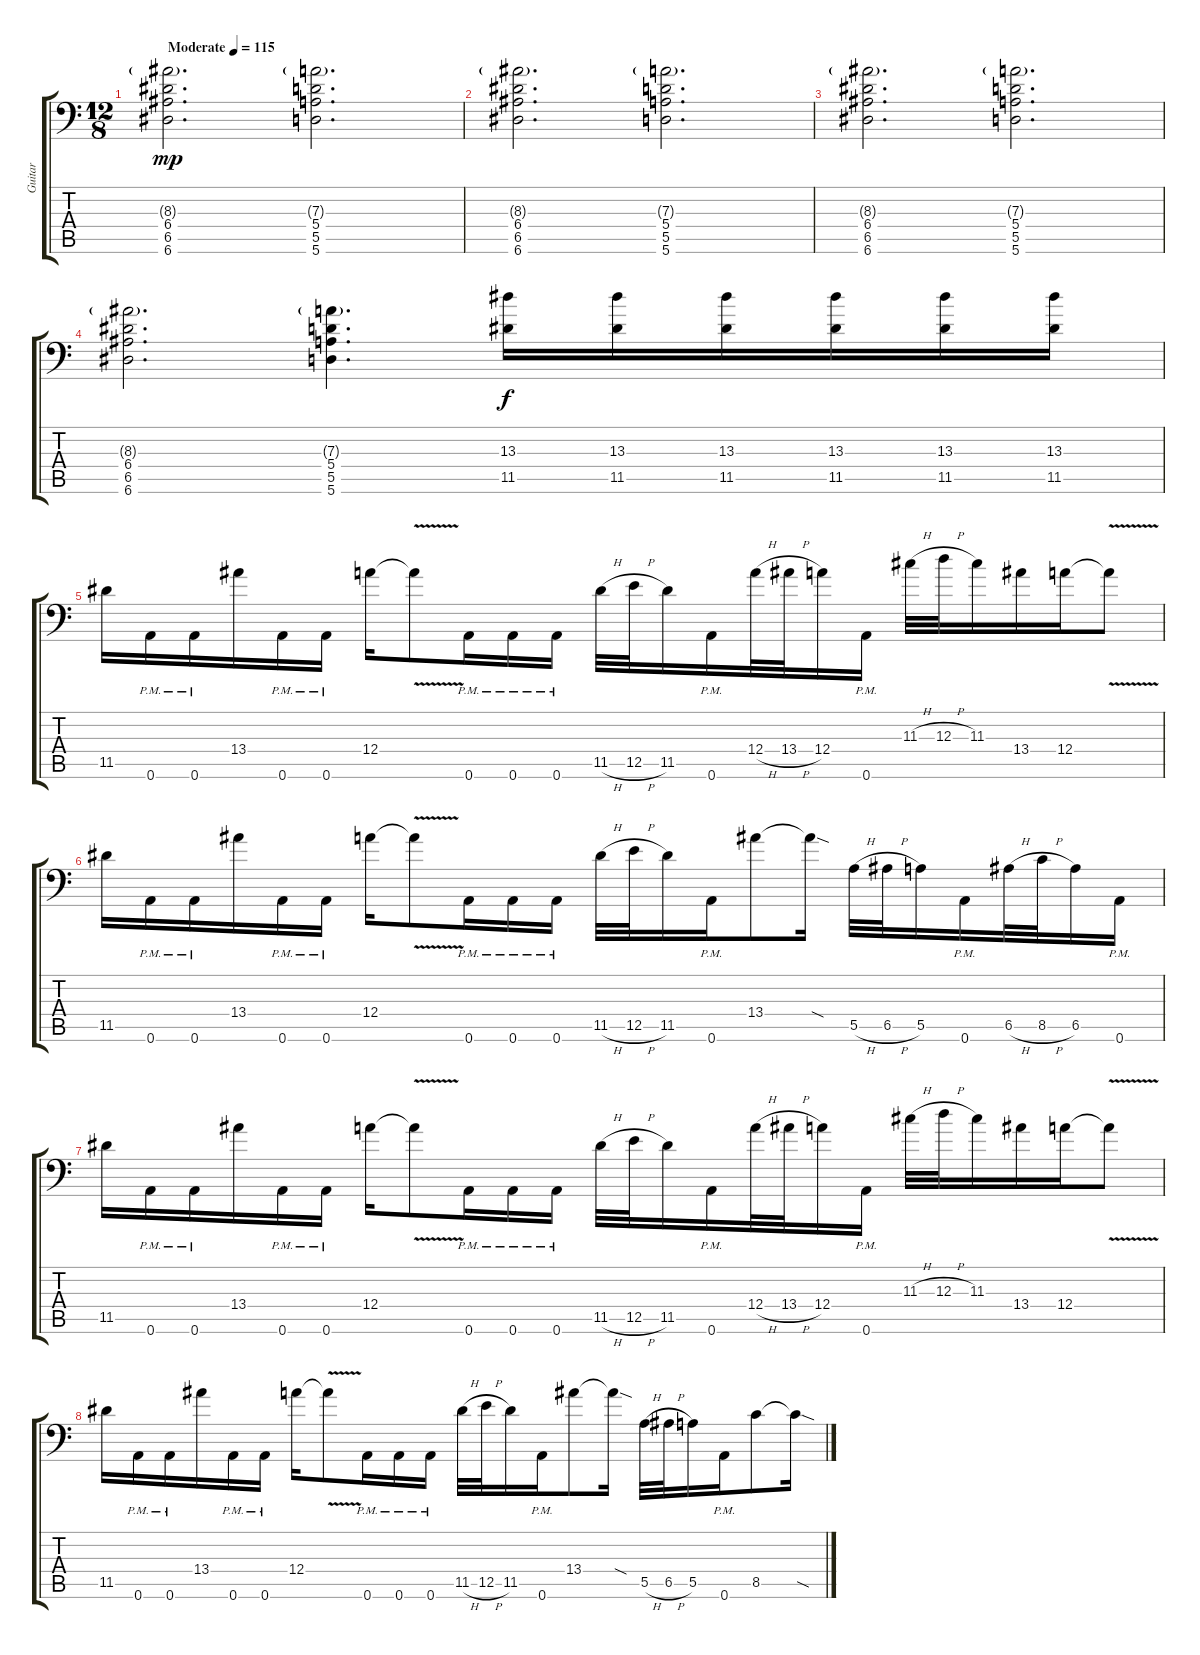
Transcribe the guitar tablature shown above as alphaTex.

\track ("Guitar" "Guitar") {instrument distortionguitar}
\staff {score tabs}
\tuning (B3 Gb3 D3 A2 E2 A1) {hide}
\ts (12 8)
\tempo (115 "Moderate")
\clef f4
\ks c
(8.3{g} 6.4 6.5 6.6).2{d dy mp instrument distortionguitar} (7.3{g} 5.4 5.5 5.6).2{d} |
(8.3{g} 6.4 6.5 6.6).2{d} (7.3{g} 5.4 5.5 5.6).2{d} |
(8.3{g} 6.4 6.5 6.6).2{d} (7.3{g} 5.4 5.5 5.6).2{d} |
(8.3{g} 6.4 6.5 6.6).2{d} (7.3{g} 5.4 5.5 5.6).4{d} (13.3 11.5).16{dy f} (13.3 11.5).16 (13.3 11.5).16 (13.3 11.5).16 (13.3 11.5).16 (13.3 11.5).16 |
11.5.16 0.6{pm}.16 0.6{pm}.16 13.4.16 0.6{pm}.16 0.6{pm}.16 12.4.16 12.4{v t}.8 0.6{pm}.16 0.6{pm}.16 0.6{pm}.16 11.5{h}.32 12.5{h}.32 11.5.16 0.6{pm}.16 12.4{h}.32 13.4{h}.32 12.4.16 0.6{pm}.16 11.3{h}.32 12.3{h}.32 11.3.16 13.4.16 12.4.16 12.4{v t}.8 |
11.5.16 0.6{pm}.16 0.6{pm}.16 13.4.16 0.6{pm}.16 0.6{pm}.16 12.4.16 12.4{v t}.8 0.6{pm}.16 0.6{pm}.16 0.6{pm}.16 11.5{h}.32 12.5{h}.32 11.5.16 0.6{pm}.16 13.4.8 13.4{sod t}.16 5.5{h}.32 6.5{h}.32 5.5.16 0.6{pm}.16 6.5{h}.32 8.5{h}.32 6.5.16 0.6{pm}.16 |
11.5.16 0.6{pm}.16 0.6{pm}.16 13.4.16 0.6{pm}.16 0.6{pm}.16 12.4.16 12.4{v t}.8 0.6{pm}.16 0.6{pm}.16 0.6{pm}.16 11.5{h}.32 12.5{h}.32 11.5.16 0.6{pm}.16 12.4{h}.32 13.4{h}.32 12.4.16 0.6{pm}.16 11.3{h}.32 12.3{h}.32 11.3.16 13.4.16 12.4.16 12.4{v t}.8 |
11.5.16 0.6{pm}.16 0.6{pm}.16 13.4.16 0.6{pm}.16 0.6{pm}.16 12.4.16 12.4{v t}.8 0.6{pm}.16 0.6{pm}.16 0.6{pm}.16 11.5{h}.32 12.5{h}.32 11.5.16 0.6{pm}.16 13.4.8 13.4{sod t}.16 5.5{h}.32 6.5{h}.32 5.5.16 0.6{pm}.16 8.5.8 8.5{sod t}.16
